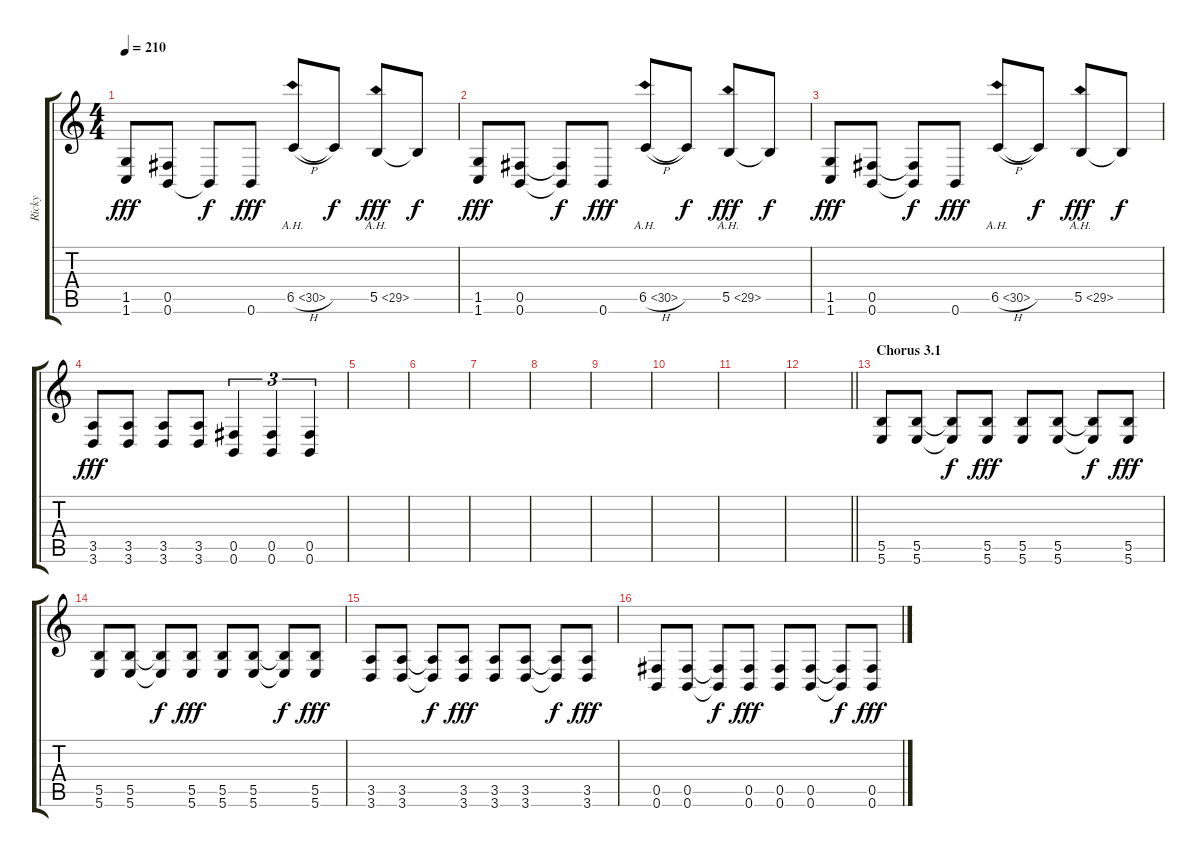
\track ("Ricky" "Ricky") {instrument distortionguitar}
\staff {score tabs}
\tuning (Db4 Ab3 E3 B2 Gb2 B1) {hide}
\ts (4 4)
\tempo 210
\clef g2
\ks c
(1.5 1.6).8{dy fff} (0.5 0.6).8 0.6{t}.8{dy f} 0.6.8{dy fff} 6.5{ah 24 h}.8 6.5{t}.8{dy f} 5.5{ah 24}.8{dy fff} 5.5{t}.8{dy f} |
(1.5 1.6).8{dy fff} (0.5 0.6).8 (0.5{t} 0.6{t}).8{dy f} 0.6.8{dy fff} 6.5{ah 24 h}.8 6.5{t}.8{dy f} 5.5{ah 24}.8{dy fff} 5.5{t}.8{dy f} |
(1.5 1.6).8{dy fff} (0.5 0.6).8 (0.5{t} 0.6{t}).8{dy f} 0.6.8{dy fff} 6.5{ah 24 h}.8 6.5{t}.8{dy f} 5.5{ah 24}.8{dy fff} 5.5{t}.8{dy f} |
(3.5 3.6).8{dy fff} (3.5 3.6).8 (3.5 3.6).8 (3.5 3.6).8 (0.5 0.6).4{tu (3 2)} (0.5 0.6).4{tu (3 2)} (0.5 0.6).4{tu (3 2)} |
|
|
|
|
|
|
|
\barLineRight lightlight
|
\section ("" "Chorus 3.1")
(5.5 5.6).8 (5.5 5.6).8 (5.5{t} 5.6{t}).8{dy f} (5.5 5.6).8{dy fff} (5.5 5.6).8 (5.5 5.6).8 (5.5{t} 5.6{t}).8{dy f} (5.5 5.6).8{dy fff} |
(5.5 5.6).8 (5.5 5.6).8 (5.5{t} 5.6{t}).8{dy f} (5.5 5.6).8{dy fff} (5.5 5.6).8 (5.5 5.6).8 (5.5{t} 5.6{t}).8{dy f} (5.5 5.6).8{dy fff} |
(3.5 3.6).8 (3.5 3.6).8 (3.5{t} 3.6{t}).8{dy f} (3.5 3.6).8{dy fff} (3.5 3.6).8 (3.5 3.6).8 (3.5{t} 3.6{t}).8{dy f} (3.5 3.6).8{dy fff} |
(0.5 0.6).8 (0.5 0.6).8 (0.5{t} 0.6{t}).8{dy f} (0.5 0.6).8{dy fff} (0.5 0.6).8 (0.5 0.6).8 (0.5{t} 0.6{t}).8{dy f} (0.5 0.6).8{dy fff}
